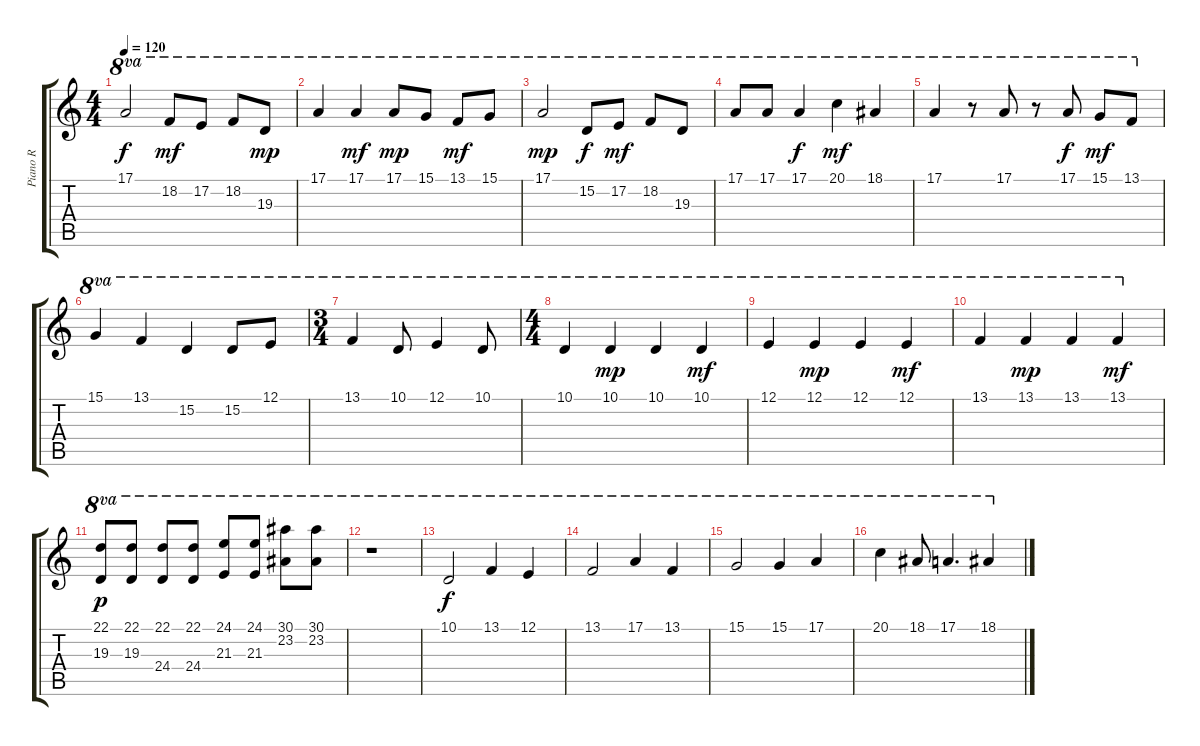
\track ("Piano R" "Piano R") {instrument acousticgrandpiano}
\staff {score tabs}
\tuning (E4 B3 G3 D3 A2 E2) {hide}
\ts (4 4)
\tempo 120
\clef g2
\ks c
17.1.2{ot 8va dy f} 18.2.8{ot 8va dy mf} 17.2.8{ot 8va} 18.2.8{ot 8va} 19.3.8{ot 8va dy mp} |
17.1.4{ot 8va} 17.1.4{ot 8va dy mf} 17.1.8{ot 8va dy mp} 15.1.8{ot 8va} 13.1.8{ot 8va dy mf} 15.1.8{ot 8va} |
17.1.2{ot 8va dy mp} 15.2.8{ot 8va dy f} 17.2.8{ot 8va dy mf} 18.2.8{ot 8va} 19.3.8{ot 8va} |
17.1.8{ot 8va} 17.1.8{ot 8va} 17.1.4{ot 8va dy f} 20.1.4{ot 8va dy mf} 18.1.4{ot 8va} |
17.1.4{ot 8va} r.8{ot 8va} 17.1.8{ot 8va} r.8{ot 8va} 17.1.8{ot 8va dy f} 15.1.8{ot 8va dy mf} 13.1.8{ot 8va} |
15.1.4{ot 8va} 13.1.4{ot 8va} 15.2.4{ot 8va} 15.2.8{ot 8va} 12.1.8{ot 8va} |
\ts (3 4)
13.1.4{ot 8va} 10.1.8{ot 8va} 12.1.4{ot 8va} 10.1.8{ot 8va} |
\ts (4 4)
10.1.4{ot 8va} 10.1.4{ot 8va dy mp} 10.1.4{ot 8va} 10.1.4{ot 8va dy mf} |
12.1.4{ot 8va} 12.1.4{ot 8va dy mp} 12.1.4{ot 8va} 12.1.4{ot 8va dy mf} |
13.1.4{ot 8va} 13.1.4{ot 8va dy mp} 13.1.4{ot 8va} 13.1.4{ot 8va dy mf} |
(22.1 19.3).8{ot 8va dy p} (22.1 19.3).8{ot 8va} (22.1 24.4).8{ot 8va} (22.1 24.4).8{ot 8va} (24.1 21.3).8{ot 8va} (24.1 21.3).8{ot 8va} (30.1 23.2).8{ot 8va} (30.1 23.2).8{ot 8va} |
r.1{ot 8va} |
10.1.2{ot 8va dy f} 13.1.4{ot 8va} 12.1.4{ot 8va} |
13.1.2{ot 8va} 17.1.4{ot 8va} 13.1.4{ot 8va} |
15.1.2{ot 8va} 15.1.4{ot 8va} 17.1.4{ot 8va} |
20.1.4{ot 8va} 18.1.8{ot 8va} 17.1.4{d ot 8va} 18.1.4{ot 8va}
